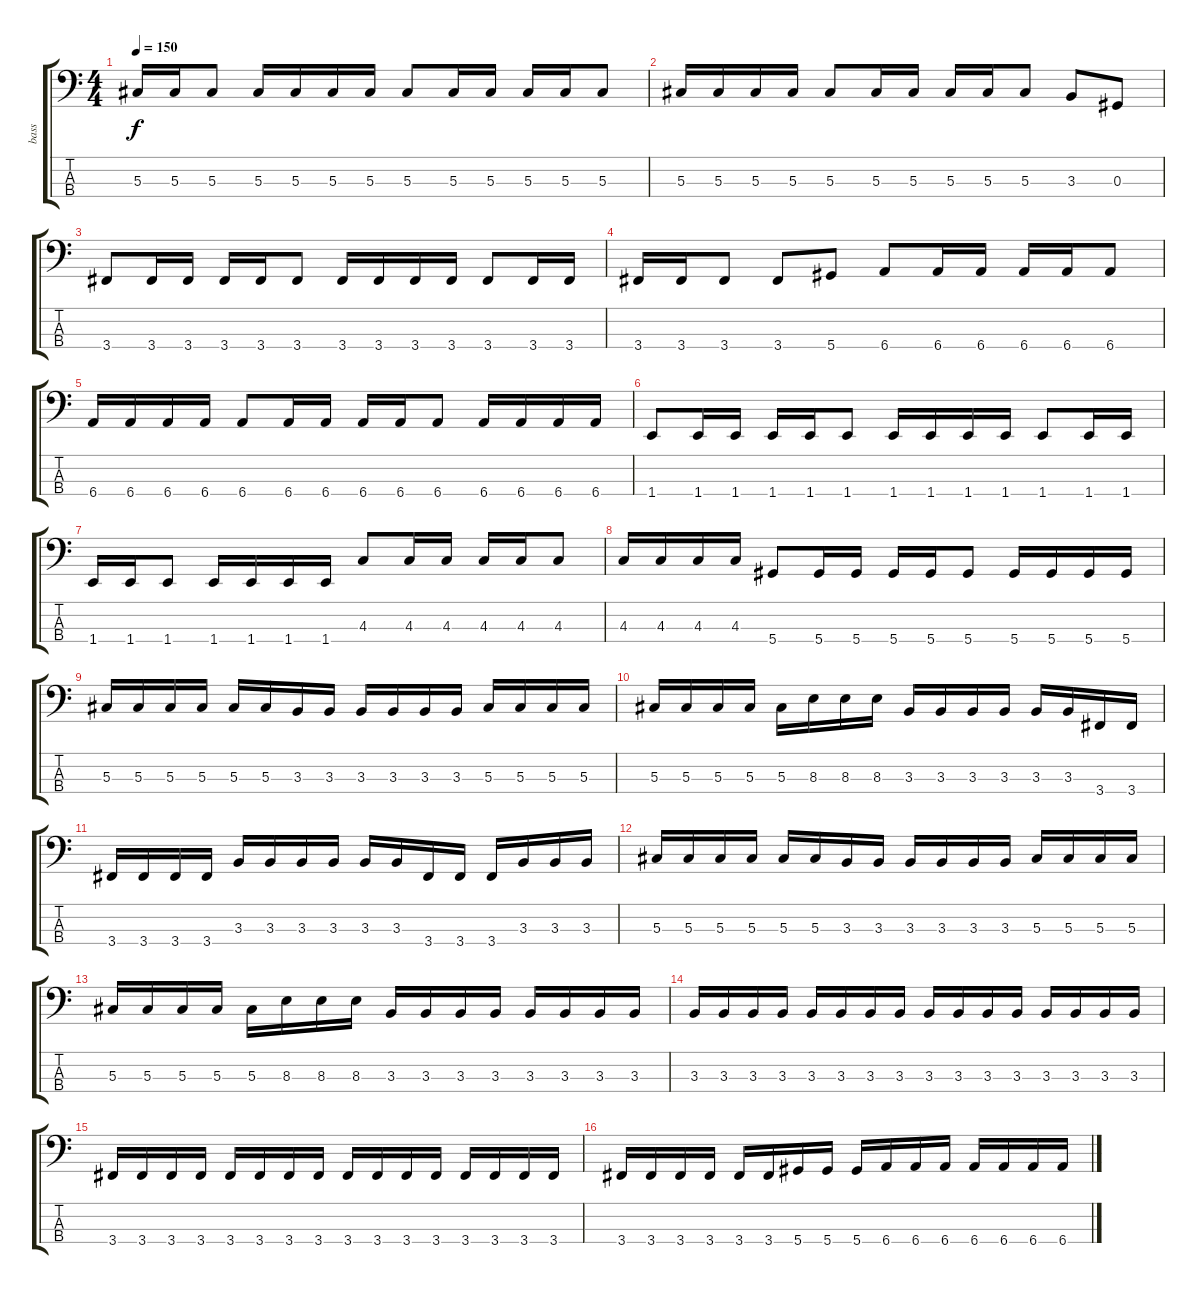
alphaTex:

\track ("bass" "bass") {instrument electricbassfinger}
\staff {score tabs}
\tuning (Gb2 Db2 Ab1 Eb1) {hide}
\ts (4 4)
\tempo 150
\clef f4
\ks c
5.3.16{dy f} 5.3.16 5.3.8 5.3.16 5.3.16 5.3.16 5.3.16 5.3.8 5.3.16 5.3.16 5.3.16 5.3.16 5.3.8 |
5.3.16 5.3.16 5.3.16 5.3.16 5.3.8 5.3.16 5.3.16 5.3.16 5.3.16 5.3.8 3.3.8 0.3.8 |
3.4.8 3.4.16 3.4.16 3.4.16 3.4.16 3.4.8 3.4.16 3.4.16 3.4.16 3.4.16 3.4.8 3.4.16 3.4.16 |
3.4.16 3.4.16 3.4.8 3.4.8 5.4.8 6.4.8 6.4.16 6.4.16 6.4.16 6.4.16 6.4.8 |
6.4.16 6.4.16 6.4.16 6.4.16 6.4.8 6.4.16 6.4.16 6.4.16 6.4.16 6.4.8 6.4.16 6.4.16 6.4.16 6.4.16 |
1.4.8 1.4.16 1.4.16 1.4.16 1.4.16 1.4.8 1.4.16 1.4.16 1.4.16 1.4.16 1.4.8 1.4.16 1.4.16 |
1.4.16 1.4.16 1.4.8 1.4.16 1.4.16 1.4.16 1.4.16 4.3.8 4.3.16 4.3.16 4.3.16 4.3.16 4.3.8 |
4.3.16 4.3.16 4.3.16 4.3.16 5.4.8 5.4.16 5.4.16 5.4.16 5.4.16 5.4.8 5.4.16 5.4.16 5.4.16 5.4.16 |
5.3.16 5.3.16 5.3.16 5.3.16 5.3.16 5.3.16 3.3.16 3.3.16 3.3.16 3.3.16 3.3.16 3.3.16 5.3.16 5.3.16 5.3.16 5.3.16 |
5.3.16 5.3.16 5.3.16 5.3.16 5.3.16 8.3.16 8.3.16 8.3.16 3.3.16 3.3.16 3.3.16 3.3.16 3.3.16 3.3.16 3.4.16 3.4.16 |
3.4.16 3.4.16 3.4.16 3.4.16 3.3.16 3.3.16 3.3.16 3.3.16 3.3.16 3.3.16 3.4.16 3.4.16 3.4.16 3.3.16 3.3.16 3.3.16 |
5.3.16 5.3.16 5.3.16 5.3.16 5.3.16 5.3.16 3.3.16 3.3.16 3.3.16 3.3.16 3.3.16 3.3.16 5.3.16 5.3.16 5.3.16 5.3.16 |
5.3.16 5.3.16 5.3.16 5.3.16 5.3.16 8.3.16 8.3.16 8.3.16 3.3.16 3.3.16 3.3.16 3.3.16 3.3.16 3.3.16 3.3.16 3.3.16 |
3.3.16 3.3.16 3.3.16 3.3.16 3.3.16 3.3.16 3.3.16 3.3.16 3.3.16 3.3.16 3.3.16 3.3.16 3.3.16 3.3.16 3.3.16 3.3.16 |
3.4.16 3.4.16 3.4.16 3.4.16 3.4.16 3.4.16 3.4.16 3.4.16 3.4.16 3.4.16 3.4.16 3.4.16 3.4.16 3.4.16 3.4.16 3.4.16 |
3.4.16 3.4.16 3.4.16 3.4.16 3.4.16 3.4.16 5.4.16 5.4.16 5.4.16 6.4.16 6.4.16 6.4.16 6.4.16 6.4.16 6.4.16 6.4.16
